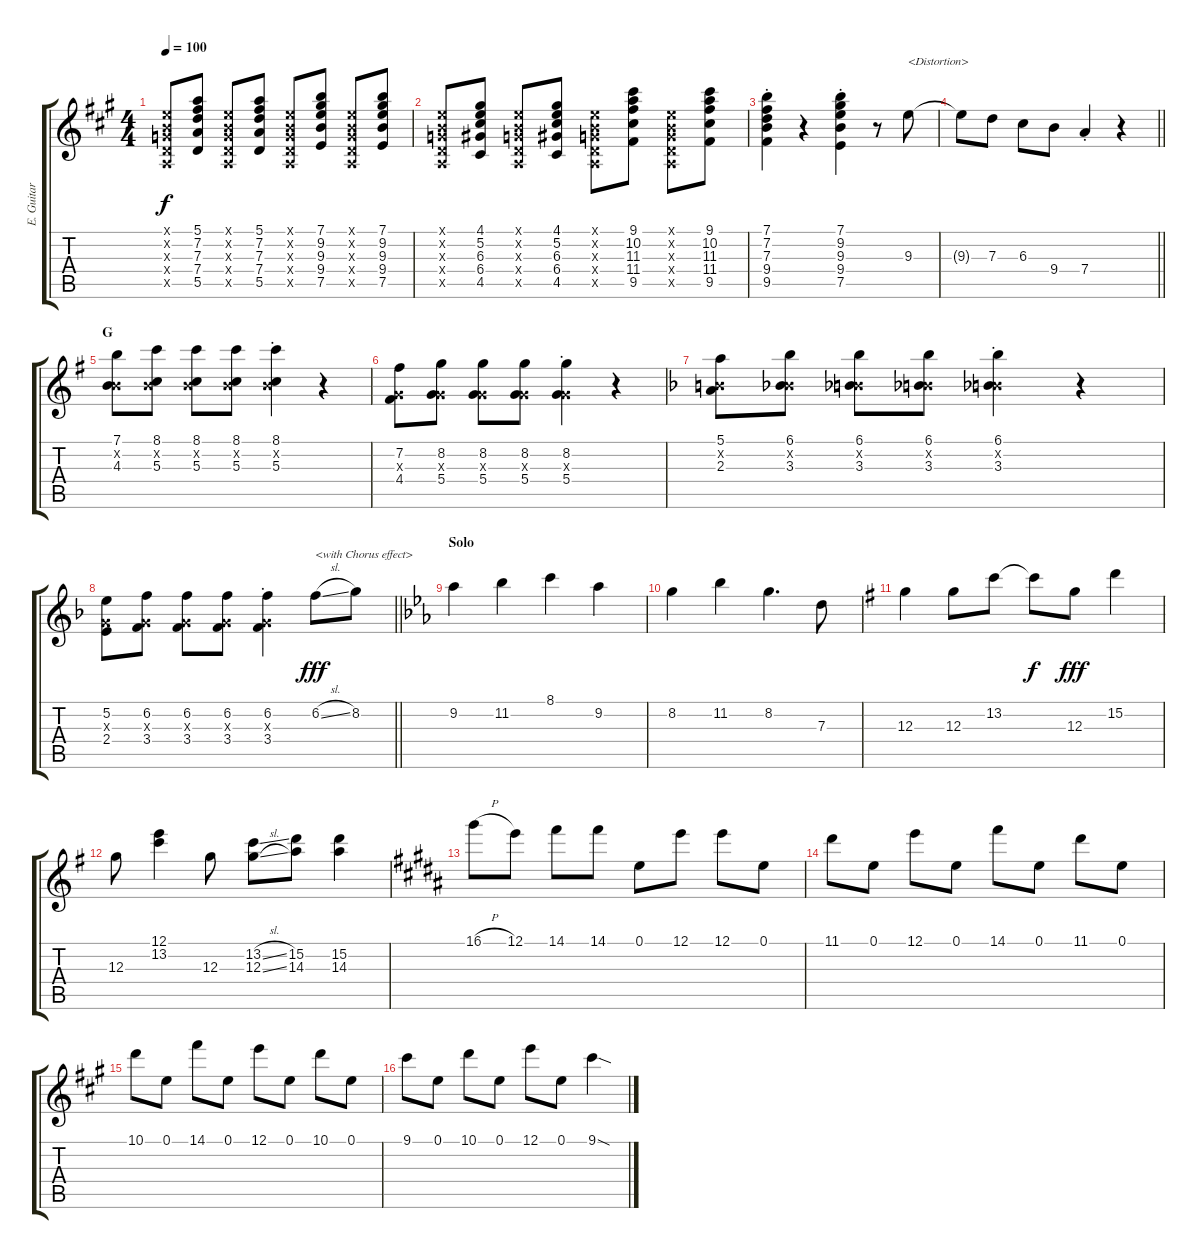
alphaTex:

\track ("E. Guitar I" "E. Guitar ") {instrument overdrivenguitar}
\staff {score tabs}
\tuning (E4 B3 G3 D3 A2 E2) {hide}
\ts (4 4)
\tempo 100
\clef g2
\ks a
(0.1{x} 0.2{x} 0.3{x} 0.4{x} 0.5{x}).8{dy f} (5.1 7.2 7.3 7.4 5.5).8 (0.1{x} 0.2{x} 0.3{x} 0.4{x} 0.5{x}).8 (5.1 7.2 7.3 7.4 5.5).8 (0.1{x} 0.2{x} 0.3{x} 0.4{x} 0.5{x}).8 (7.1 9.2 9.3 9.4 7.5).8 (0.1{x} 0.2{x} 0.3{x} 0.4{x} 0.5{x}).8 (7.1 9.2 9.3 9.4 7.5).8 |
(0.1{x} 0.2{x} 0.3{x} 0.4{x} 0.5{x}).8 (4.1 5.2 6.3 6.4 4.5).8 (0.1{x} 0.2{x} 0.3{x} 0.4{x} 0.5{x}).8 (4.1 5.2 6.3 6.4 4.5).8 (0.1{x} 0.2{x} 0.3{x} 0.4{x} 0.5{x}).8 (9.1 10.2 11.3 11.4 9.5).8 (0.1{x} 0.2{x} 0.3{x} 0.4{x} 0.5{x}).8 (9.1 10.2 11.3 11.4 9.5).8 |
(7.1{st} 7.2{st} 7.3{st} 9.4{st} 9.5{st}).4 r.4 (7.1{st} 9.2{st} 9.3{st} 9.4{st} 7.5{st}).4 r.8 9.3.8{txt "<Distortion>"} |
\barLineRight lightlight
9.3{t}.8 7.3.8 6.3.8 9.4.8 7.4{st}.4 r.4 |
\section ("" "G")
\ks g
(7.1 0.2{x} 4.3).8 (8.1 0.2{x} 5.3).8 (8.1 0.2{x} 5.3).8 (8.1 0.2{x} 5.3).8 (8.1{st} 0.2{x} 5.3{st}).4 r.4 |
(7.2 0.3{x} 4.4).8 (8.2 0.3{x} 5.4).8 (8.2 0.3{x} 5.4).8 (8.2 0.3{x} 5.4).8 (8.2{st} 0.3{x} 5.4{st}).4 r.4 |
\ks f
(5.1 0.2{x} 2.3).8 (6.1 0.2{x} 3.3).8 (6.1 0.2{x} 3.3).8 (6.1 0.2{x} 3.3).8 (6.1{st} 0.2{x} 3.3{st}).4 r.4 |
\barLineRight lightlight
(5.2 0.3{x} 2.4).8 (6.2 0.3{x} 3.4).8 (6.2 0.3{x} 3.4).8 (6.2 0.3{x} 3.4).8 (6.2{st} 0.3{x} 3.4{st}).4 6.2{sl}.8{txt "<with Chorus effect>" dy fff volume 14} 8.2.8 |
\section ("" "Solo")
\ks eb
9.2.4 11.2.4 8.1.4 9.2.4 |
8.2.4 11.2.4 8.2.4{d} 7.3.8 |
\ks g
12.3.4 12.3.8 13.2.8 13.2{t}.8{dy f} 12.3.8{dy fff} 15.2.4 |
12.3.8 (12.1 13.2).4 12.3.8 (13.2{sl} 12.3{sl}).8 (15.2 14.3).8 (15.2 14.3).4 |
\ks b
16.1{h}.8 12.1.8 14.1.8 14.1.8 0.1.8 12.1.8 12.1.8 0.1.8 |
11.1.8 0.1.8 12.1.8 0.1.8 14.1.8 0.1.8 11.1.8 0.1.8 |
\ks a
10.1.8 0.1.8 14.1.8 0.1.8 12.1.8 0.1.8 10.1.8 0.1.8 |
9.1.8 0.1.8 10.1.8 0.1.8 12.1.8 0.1.8 9.1{sod}.4
